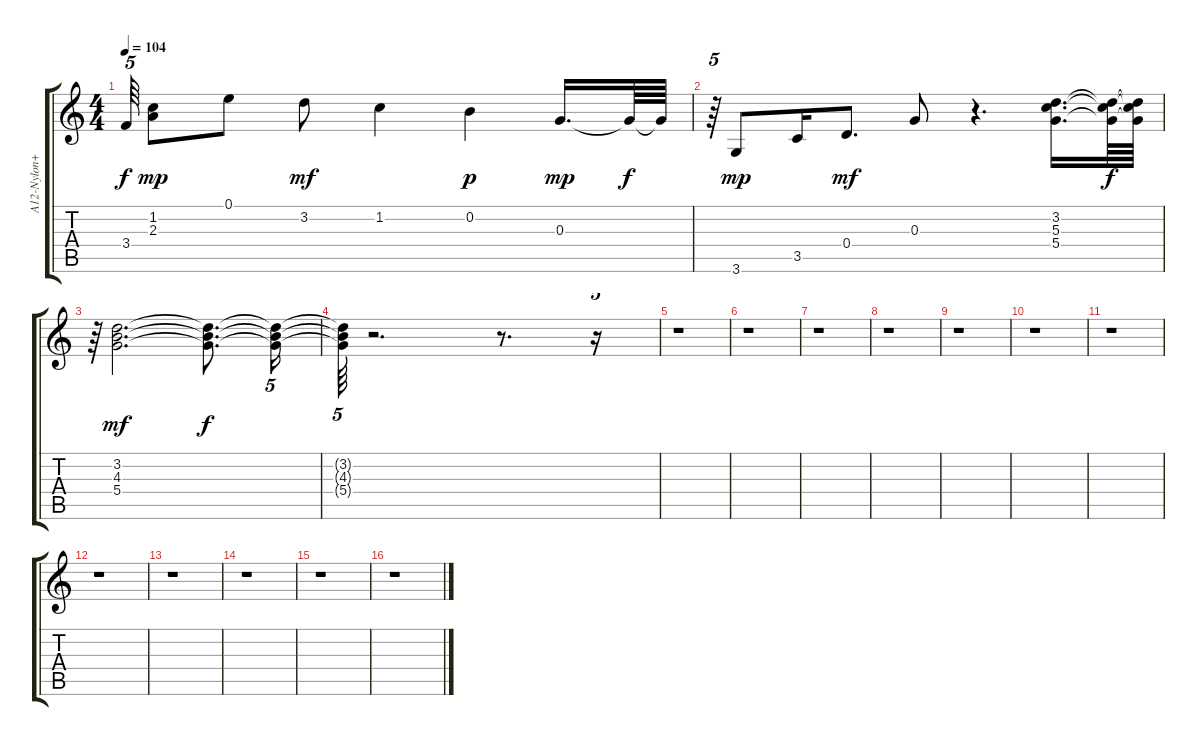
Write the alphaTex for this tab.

\track ("A12-Nylon+Steel " "A12-Nylon+") {instrument acousticguitarsteel}
\staff {score tabs}
\tuning (E4 B3 G3 D3 A2 E2) {hide}
\ts (4 4)
\tempo 104
\clef g2
\ks c
3.4{t}.64{tu (5 4) dy f} (1.2 2.3).8{dy mp} 0.1.8 3.2.8{dy mf} 1.2.4 0.2.4{dy p} 0.3.16{d dy mp} 0.3{t}.64{dy f} 0.3{t}.64 |
r.64{tu (5 4)} 3.6.8{dy mp} 3.5.16 0.4.8{d dy mf} 0.3.8 r.4{d} (3.2 5.3 5.4).16{d} (3.2{t} 5.3{t} 5.4{t}).64{dy f} (3.2{t} 5.3{t} 5.4{t}).64 |
r.64{tu (5 4)} (3.2 4.3 5.4).2{d dy mf} (3.2{t} 4.3{t} 5.4{t}).8{d dy f} (3.2{t} 4.3{t} 5.4{t}).16{tu (5 4)} |
(3.2{t} 4.3{t} 5.4{t}).64{tu (5 4)} r.2{d} r.8{d} r.16{tu (5 4)} |
r.1 |
r.1 |
r.1 |
r.1 |
r.1 |
r.1 |
r.1 |
r.1 |
r.1 |
r.1 |
r.1 |
r.1
